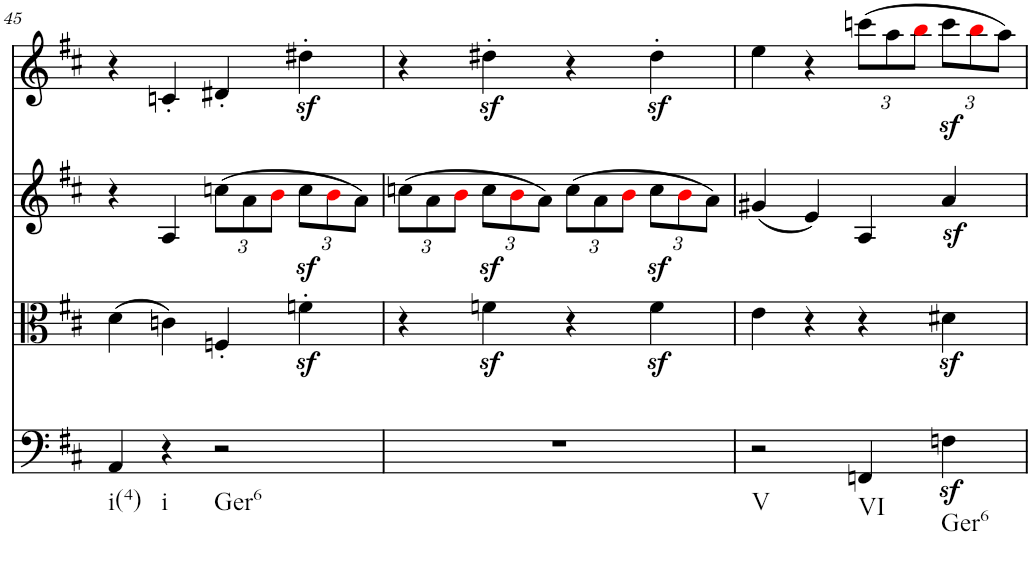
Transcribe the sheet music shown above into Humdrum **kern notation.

**kern	**kern	**kern	**kern
*part4	*part3	*part2	*part1
*staff4	*staff3	*staff2	*staff1
*I"Violoncello	*I"Viola	*I"Violin II	*I"Violin I
!!LO:PB:g=z
*clefF4	*clefC3	*clefG2	*clefG2
*k[f#c#]	*k[f#c#]	*k[f#c#]	*k[f#c#]
*M2/2	*M2/2	*M2/2	*M2/2
=45	=45	=45	=45
!LO:TX:b:t=i(4)	!	!	!
4AA/	(4d\	4r	4r
!LO:TX:b:t=i	!	!	!
4r	4cn\)	4A/	4cn'/
*	*	*Xbrackettup	*
!LO:TX:b:t=Ger6	!	!	!
2r	4Fn'/	(12ccn\L	4d#X'/
.	.	12a\	.
.	.	12bi\J	.
.	4fnz<'\	12ccz<\L	4dd#Xz<'\
.	.	12bi\	.
.	.	12a\J)	.
=46	=46	=46	=46
1r	4r	(12ccn\L	4r
.	.	12a\	.
.	.	12bi\J	.
.	4fnz<\	12ccz<\L	4dd#Xz<'\
.	.	12bi\	.
.	.	12a\J)	.
.	4r	(12cc\L	4r
.	.	12a\	.
.	.	12bi\J	.
.	4fz<\	12ccz<\L	4dd#z<'\
.	.	12bi\	.
.	.	12a\J)	.
=47	=47	=47	=47
!LO:TX:b:t=V	!	!	!
2r	4e\	(4g#X/	4ee\
.	4r	4e/)	4r
*	*	*	*Xbrackettup
!LO:TX:b:t=VI	!	!	!
4FFn/	4r	4A/	(12cccn\L
.	.	.	12aa\
.	.	.	12bbi\J
!LO:TX:b:t=Ger6	!	!	!
4Fnz<\	4d#Xz<\	4az</	12cccz<\L
.	.	.	12bbi\
.	.	.	12aa\J)
=	=	=	=
*-	*-	*-	*-
